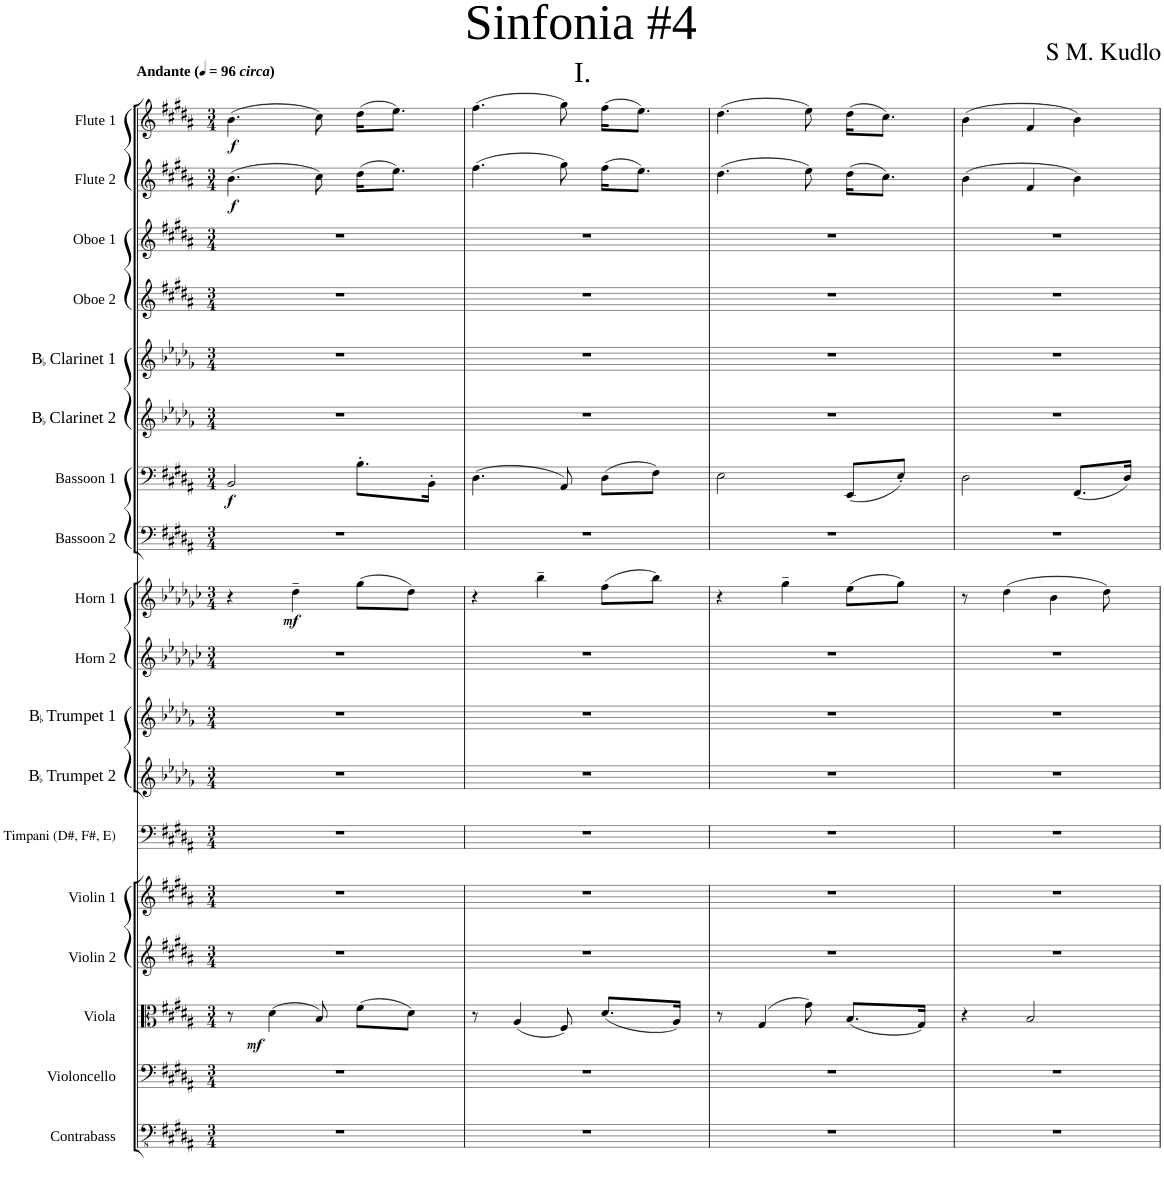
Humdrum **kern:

**kern	**kern	**kern	**dynam	**kern	**kern	**kern	**kern	**kern	**kern	**kern	**dynam	**kern	**kern	**dynam	**kern	**kern	**kern	**kern	**kern	**dynam	**kern	**dynam
*part18	*part17	*part16	*part16	*part15	*part14	*part13	*part12	*part11	*part10	*part9	*part9	*part8	*part7	*part7	*part6	*part5	*part4	*part3	*part2	*part2	*part1	*part1
*staff18	*staff17	*staff16	*staff16	*staff15	*staff14	*staff13	*staff12	*staff11	*staff10	*staff9	*staff9	*staff8	*staff7	*staff7	*staff6	*staff5	*staff4	*staff3	*staff2	*staff2	*staff1	*staff1
*I"Contrabass	*I"Violoncello	*I"Viola	*	*I"Violin 2	*I"Violin 1	*I"Timpani (D#, F#, E)	*I"BaccidentalFlat Trumpet 2	*I"BaccidentalFlat Trumpet 1	*I"Horn 2	*I"Horn 1	*	*I"Bassoon 2	*I"Bassoon 1	*	*I"BaccidentalFlat Clarinet 2	*I"BaccidentalFlat Clarinet 1	*I"Oboe 2	*I"Oboe 1	*I"Flute 2	*	*I"Flute 1	*
*I'Cbs.	*I'Vlc.	*I'Vla.	*	*I'Vln. 2	*I'Vln. 1	*I'Timp.	*I'BaccidentalFlat Tpt. 2	*I'BaccidentalFlat Tpt. 1	*I'Hn. 2	*I'Hn. 1	*	*I'Bsn. 2	*I'Bsn. 1	*	*I'BaccidentalFlat Cl. 2	*I'BaccidentalFlat Cl. 1	*I'Ob. 2	*I'Ob. 1	*I'Fl. 2	*	*I'Fl. 1	*
*clefFv4	*clefF4	*clefC3	*	*clefG2	*clefG2	*clefF4	*clefG2	*clefG2	*clefG2	*clefG2	*	*clefF4	*clefF4	*	*clefG2	*clefG2	*clefG2	*clefG2	*clefG2	*	*clefG2	*
*	*	*	*	*	*	*	*Trd1c2	*Trd1c2	*Trd4c7	*Trd4c7	*	*	*	*	*Trd1c2	*Trd1c2	*	*	*	*	*	*
*k[f#c#g#d#a#]	*k[f#c#g#d#a#]	*k[f#c#g#d#a#]	*	*k[f#c#g#d#a#]	*k[f#c#g#d#a#]	*k[f#c#g#d#a#]	*k[b-e-a-d-g-]	*k[b-e-a-d-g-]	*k[b-e-a-d-g-c-]	*k[b-e-a-d-g-c-]	*	*k[f#c#g#d#a#]	*k[f#c#g#d#a#]	*	*k[b-e-a-d-g-]	*k[b-e-a-d-g-]	*k[f#c#g#d#a#]	*k[f#c#g#d#a#]	*k[f#c#g#d#a#]	*	*k[f#c#g#d#a#]	*
*M3/4	*M3/4	*M3/4	*	*M3/4	*M3/4	*M3/4	*M3/4	*M3/4	*M3/4	*M3/4	*	*M3/4	*M3/4	*	*M3/4	*M3/4	*M3/4	*M3/4	*M3/4	*	*M3/4	*
*MM96	*MM96	*MM96	*	*MM96	*MM96	*MM96	*MM96	*MM96	*MM96	*MM96	*	*MM96	*MM96	*	*MM96	*MM96	*MM96	*MM96	*MM96	*	*MM96	*
=1	=1	=1	=1	=1	=1	=1	=1	=1	=1	=1	=1	=1	=1	=1	=1	=1	=1	=1	=1	=1	=1	=1
!	!	!	!	!	!	!	!	!	!	!	!	!	!	!	!	!	!	!	!	!	!LO:TX:a:B:t=Andante (	!
!	!	!	!	!	!	!	!	!	!	!	!	!	!	!	!	!	!	!	!	!	!LO:TX:a:i:t=circa	!
!	!	!	!	!	!	!	!	!	!	!	!	!	!	!	!	!	!	!	!	!	!LO:TX:a:t=)	!
!	!	!	!	!	!	!	!	!	!	!	!	!	!	!LO:DY:b	!	!	!	!	!	!LO:DY:b	!	!LO:DY:b
2.r	2.r	8r	.	2.r	2.r	2.r	2.r	2.r	2.r	4r	.	2.r	2BB/	f	2.r	2.r	2.r	2.r	(4.b\	f	(4.b\	f
!	!	!	!LO:DY:b	!	!	!	!	!	!	!	!	!	!	!	!	!	!	!	!	!	!	!
.	.	(4d#\	mf	.	.	.	.	.	.	.	.	.	.	.	.	.	.	.	.	.	.	.
!	!	!	!	!	!	!	!	!	!	!	!LO:DY:b	!	!	!	!	!	!	!	!	!	!	!
.	.	.	.	.	.	.	.	.	.	4dd-~\	mf	.	.	.	.	.	.	.	.	.	.	.
.	.	8B/)	.	.	.	.	.	.	.	.	.	.	.	.	.	.	.	.	8cc#\)	.	8cc#\)	.
.	.	(8f#\L	.	.	.	.	.	.	.	(8gg-\L	.	.	8.B'\L	.	.	.	.	.	(16dd#\KL	.	(16dd#\KL	.
.	.	.	.	.	.	.	.	.	.	.	.	.	.	.	.	.	.	.	8.ee\J)	.	8.ee\J)	.
.	.	8d#\J)	.	.	.	.	.	.	.	8dd-\J)	.	.	.	.	.	.	.	.	.	.	.	.
.	.	.	.	.	.	.	.	.	.	.	.	.	16BB'\Jk	.	.	.	.	.	.	.	.	.
=2	=2	=2	=2	=2	=2	=2	=2	=2	=2	=2	=2	=2	=2	=2	=2	=2	=2	=2	=2	=2	=2	=2
2.r	2.r	8r	.	2.r	2.r	2.r	2.r	2.r	2.r	4r	.	2.r	(4.D#\	.	2.r	2.r	2.r	2.r	(4.ff#\	.	(4.ff#\	.
.	.	(4A#/	.	.	.	.	.	.	.	.	.	.	.	.	.	.	.	.	.	.	.	.
.	.	.	.	.	.	.	.	.	.	4bb-~\	.	.	.	.	.	.	.	.	.	.	.	.
.	.	8F#/)	.	.	.	.	.	.	.	.	.	.	8AA#/)	.	.	.	.	.	8gg#\)	.	8gg#\)	.
.	.	(8.d#/L	.	.	.	.	.	.	.	(8ff\L	.	.	(8D#\L	.	.	.	.	.	(16ff#\KL	.	(16ff#\KL	.
.	.	.	.	.	.	.	.	.	.	.	.	.	.	.	.	.	.	.	8.ee\J)	.	8.ee\J)	.
.	.	.	.	.	.	.	.	.	.	8bb-\J)	.	.	8F#\J)	.	.	.	.	.	.	.	.	.
.	.	16A#/Jk)	.	.	.	.	.	.	.	.	.	.	.	.	.	.	.	.	.	.	.	.
=3	=3	=3	=3	=3	=3	=3	=3	=3	=3	=3	=3	=3	=3	=3	=3	=3	=3	=3	=3	=3	=3	=3
2.r	2.r	8r	.	2.r	2.r	2.r	2.r	2.r	2.r	4r	.	2.r	2E\	.	2.r	2.r	2.r	2.r	(4.dd#\	.	(4.dd#\	.
.	.	(4G#/	.	.	.	.	.	.	.	.	.	.	.	.	.	.	.	.	.	.	.	.
.	.	.	.	.	.	.	.	.	.	4gg-~\	.	.	.	.	.	.	.	.	.	.	.	.
.	.	8g#\)	.	.	.	.	.	.	.	.	.	.	.	.	.	.	.	.	8ee\)	.	8ee\)	.
.	.	(8.B/L	.	.	.	.	.	.	.	(8ee-\L	.	.	(8EE/L	.	.	.	.	.	(16dd#\KL	.	(16dd#\KL	.
.	.	.	.	.	.	.	.	.	.	.	.	.	.	.	.	.	.	.	8.cc#\J)	.	8.cc#\J)	.
.	.	.	.	.	.	.	.	.	.	8gg-\J)	.	.	8E'/J)	.	.	.	.	.	.	.	.	.
.	.	16G#/Jk)	.	.	.	.	.	.	.	.	.	.	.	.	.	.	.	.	.	.	.	.
=4	=4	=4	=4	=4	=4	=4	=4	=4	=4	=4	=4	=4	=4	=4	=4	=4	=4	=4	=4	=4	=4	=4
2.r	2.r	4r	.	2.r	2.r	2.r	2.r	2.r	2.r	8r	.	2.r	2D#\	.	2.r	2.r	2.r	2.r	(4b\	.	(4b\	.
.	.	.	.	.	.	.	.	.	.	(4dd-\	.	.	.	.	.	.	.	.	.	.	.	.
.	.	2B/	.	.	.	.	.	.	.	.	.	.	.	.	.	.	.	.	4f#/	.	4f#/	.
.	.	.	.	.	.	.	.	.	.	4b-\	.	.	.	.	.	.	.	.	.	.	.	.
.	.	.	.	.	.	.	.	.	.	.	.	.	(8.FF#/L	.	.	.	.	.	4b\)	.	4b\)	.
.	.	.	.	.	.	.	.	.	.	8dd-\)	.	.	.	.	.	.	.	.	.	.	.	.
.	.	.	.	.	.	.	.	.	.	.	.	.	16D#/Jk)	.	.	.	.	.	.	.	.	.
=	=	=	=	=	=	=	=	=	=	=	=	=	=	=	=	=	=	=	=	=	=	=
*-	*-	*-	*-	*-	*-	*-	*-	*-	*-	*-	*-	*-	*-	*-	*-	*-	*-	*-	*-	*-	*-	*-
